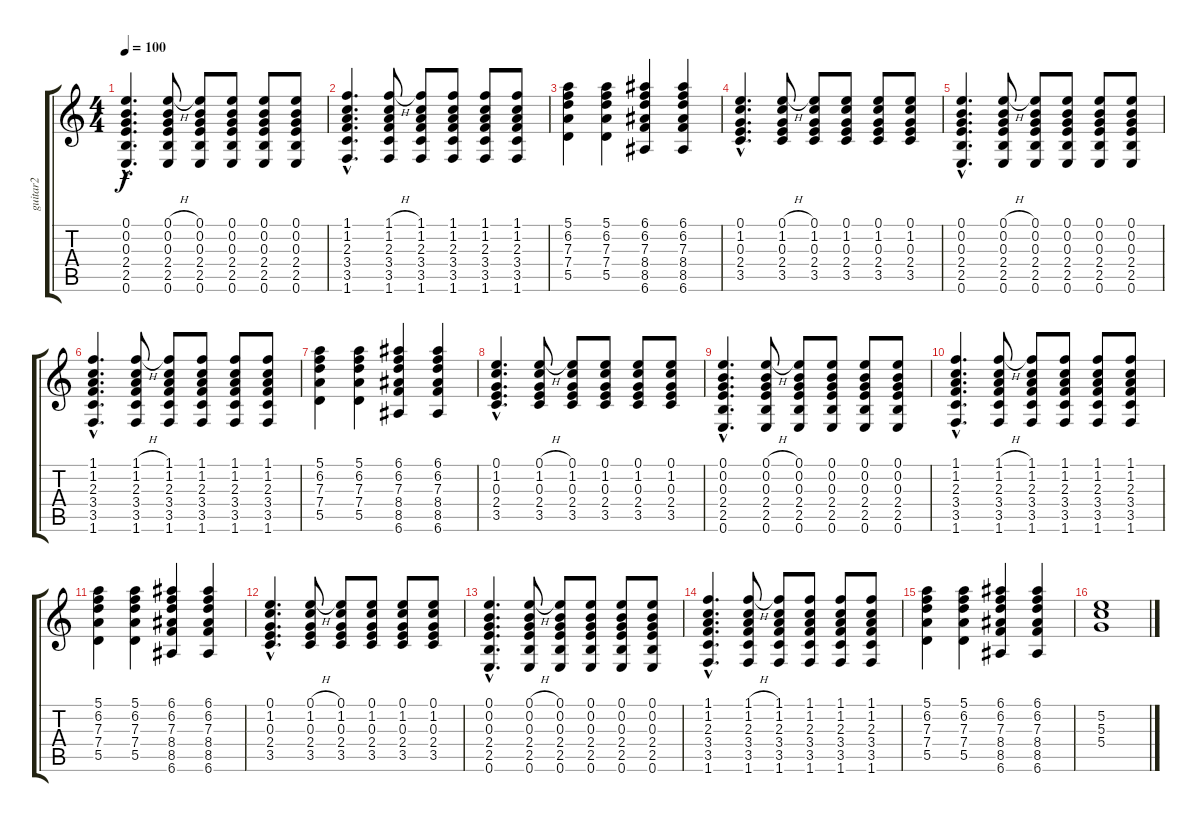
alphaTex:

\track ("guitar2" "guitar2") {instrument distortionguitar}
\staff {score tabs}
\tuning (E4 B3 G3 D3 A2 E2) {hide}
\ts (4 4)
\tempo 100
\clef g2
\ks c
(0.1{hac} 0.2{hac} 0.3{hac} 2.4{hac} 2.5{hac} 0.6{hac}).4{d dy f} (0.1{h} 0.2 0.3 2.4 2.5 0.6).8 (0.1 0.2 0.3 2.4 2.5 0.6).8 (0.1 0.2 0.3 2.4 2.5 0.6).8 (0.1 0.2 0.3 2.4 2.5 0.6).8 (0.1 0.2 0.3 2.4 2.5 0.6).8 |
(1.1{hac} 1.2{hac} 2.3{hac} 3.4{hac} 3.5{hac} 1.6).4{d} (1.1{h} 1.2 2.3 3.4 3.5 1.6).8 (1.1 1.2 2.3 3.4 3.5 1.6).8 (1.1 1.2 2.3 3.4 3.5 1.6).8 (1.1 1.2 2.3 3.4 3.5 1.6).8 (1.1 1.2 2.3 3.4 3.5 1.6).8 |
(5.1 6.2 7.3 7.4 5.5).4 (5.1 6.2 7.3 7.4 5.5).4 (6.1 6.2 7.3 8.4 8.5 6.6).4 (6.1 6.2 7.3 8.4 8.5 6.6).4 |
(0.1{hac} 1.2{hac} 0.3{hac} 2.4{hac} 3.5{hac}).4{d} (0.1{h} 1.2 0.3 2.4 3.5).8 (0.1 1.2 0.3 2.4 3.5).8 (0.1 1.2 0.3 2.4 3.5).8 (0.1 1.2 0.3 2.4 3.5).8 (0.1 1.2 0.3 2.4 3.5).8 |
(0.1{hac} 0.2{hac} 0.3{hac} 2.4{hac} 2.5{hac} 0.6{hac}).4{d} (0.1{h} 0.2 0.3 2.4 2.5 0.6).8 (0.1 0.2 0.3 2.4 2.5 0.6).8 (0.1 0.2 0.3 2.4 2.5 0.6).8 (0.1 0.2 0.3 2.4 2.5 0.6).8 (0.1 0.2 0.3 2.4 2.5 0.6).8 |
(1.1{hac} 1.2{hac} 2.3{hac} 3.4{hac} 3.5{hac} 1.6).4{d} (1.1{h} 1.2 2.3 3.4 3.5 1.6).8 (1.1 1.2 2.3 3.4 3.5 1.6).8 (1.1 1.2 2.3 3.4 3.5 1.6).8 (1.1 1.2 2.3 3.4 3.5 1.6).8 (1.1 1.2 2.3 3.4 3.5 1.6).8 |
(5.1 6.2 7.3 7.4 5.5).4 (5.1 6.2 7.3 7.4 5.5).4 (6.1 6.2 7.3 8.4 8.5 6.6).4 (6.1 6.2 7.3 8.4 8.5 6.6).4 |
(0.1{hac} 1.2{hac} 0.3{hac} 2.4{hac} 3.5{hac}).4{d} (0.1{h} 1.2 0.3 2.4 3.5).8 (0.1 1.2 0.3 2.4 3.5).8 (0.1 1.2 0.3 2.4 3.5).8 (0.1 1.2 0.3 2.4 3.5).8 (0.1 1.2 0.3 2.4 3.5).8 |
(0.1{hac} 0.2{hac} 0.3{hac} 2.4{hac} 2.5{hac} 0.6{hac}).4{d} (0.1{h} 0.2 0.3 2.4 2.5 0.6).8 (0.1 0.2 0.3 2.4 2.5 0.6).8 (0.1 0.2 0.3 2.4 2.5 0.6).8 (0.1 0.2 0.3 2.4 2.5 0.6).8 (0.1 0.2 0.3 2.4 2.5 0.6).8 |
(1.1{hac} 1.2{hac} 2.3{hac} 3.4{hac} 3.5{hac} 1.6).4{d} (1.1{h} 1.2 2.3 3.4 3.5 1.6).8 (1.1 1.2 2.3 3.4 3.5 1.6).8 (1.1 1.2 2.3 3.4 3.5 1.6).8 (1.1 1.2 2.3 3.4 3.5 1.6).8 (1.1 1.2 2.3 3.4 3.5 1.6).8 |
(5.1 6.2 7.3 7.4 5.5).4 (5.1 6.2 7.3 7.4 5.5).4 (6.1 6.2 7.3 8.4 8.5 6.6).4 (6.1 6.2 7.3 8.4 8.5 6.6).4 |
(0.1{hac} 1.2{hac} 0.3{hac} 2.4{hac} 3.5{hac}).4{d} (0.1{h} 1.2 0.3 2.4 3.5).8 (0.1 1.2 0.3 2.4 3.5).8 (0.1 1.2 0.3 2.4 3.5).8 (0.1 1.2 0.3 2.4 3.5).8 (0.1 1.2 0.3 2.4 3.5).8 |
(0.1{hac} 0.2{hac} 0.3{hac} 2.4{hac} 2.5{hac} 0.6{hac}).4{d} (0.1{h} 0.2 0.3 2.4 2.5 0.6).8 (0.1 0.2 0.3 2.4 2.5 0.6).8 (0.1 0.2 0.3 2.4 2.5 0.6).8 (0.1 0.2 0.3 2.4 2.5 0.6).8 (0.1 0.2 0.3 2.4 2.5 0.6).8 |
(1.1{hac} 1.2{hac} 2.3{hac} 3.4{hac} 3.5{hac} 1.6).4{d} (1.1{h} 1.2 2.3 3.4 3.5 1.6).8 (1.1 1.2 2.3 3.4 3.5 1.6).8 (1.1 1.2 2.3 3.4 3.5 1.6).8 (1.1 1.2 2.3 3.4 3.5 1.6).8 (1.1 1.2 2.3 3.4 3.5 1.6).8 |
(5.1 6.2 7.3 7.4 5.5).4 (5.1 6.2 7.3 7.4 5.5).4 (6.1 6.2 7.3 8.4 8.5 6.6).4 (6.1 6.2 7.3 8.4 8.5 6.6).4 |
(5.2 5.3 5.4).1
